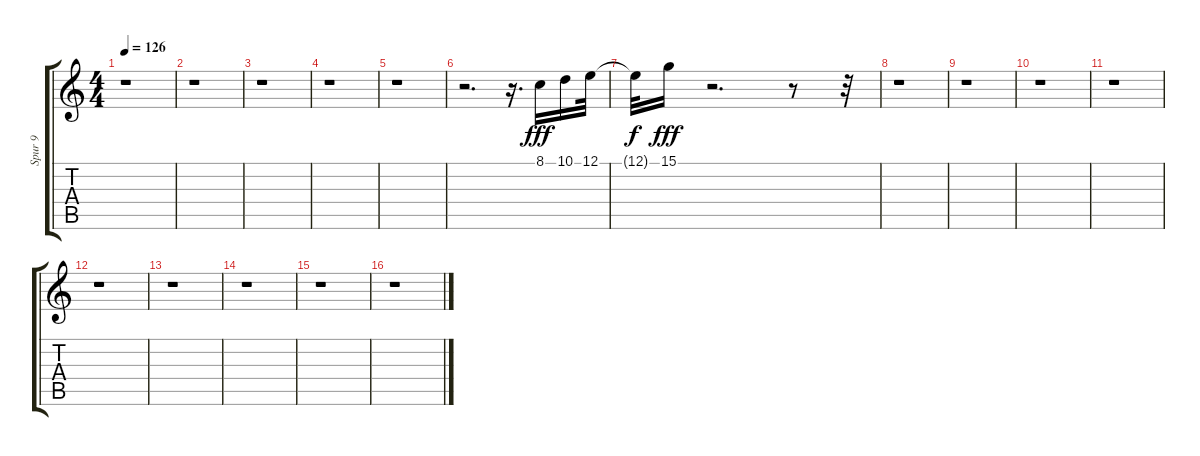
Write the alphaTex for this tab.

\track ("Spur 9" "Spur 9") {instrument brasssection}
\staff {score tabs}
\tuning (E4 B3 G3 D3 A2 E2) {hide}
\ts (4 4)
\tempo 126
\clef g2
\ks c
r.1{dy fff} |
r.1 |
r.1 |
r.1 |
r.1 |
r.2{d} r.16{d} 8.1.16 10.1.16 12.1.32 |
12.1{t}.32{dy f} 15.1.16{dy fff} r.2{d} r.8 r.32 |
r.1 |
r.1 |
r.1 |
r.1 |
r.1 |
r.1 |
r.1 |
r.1 |
r.1
